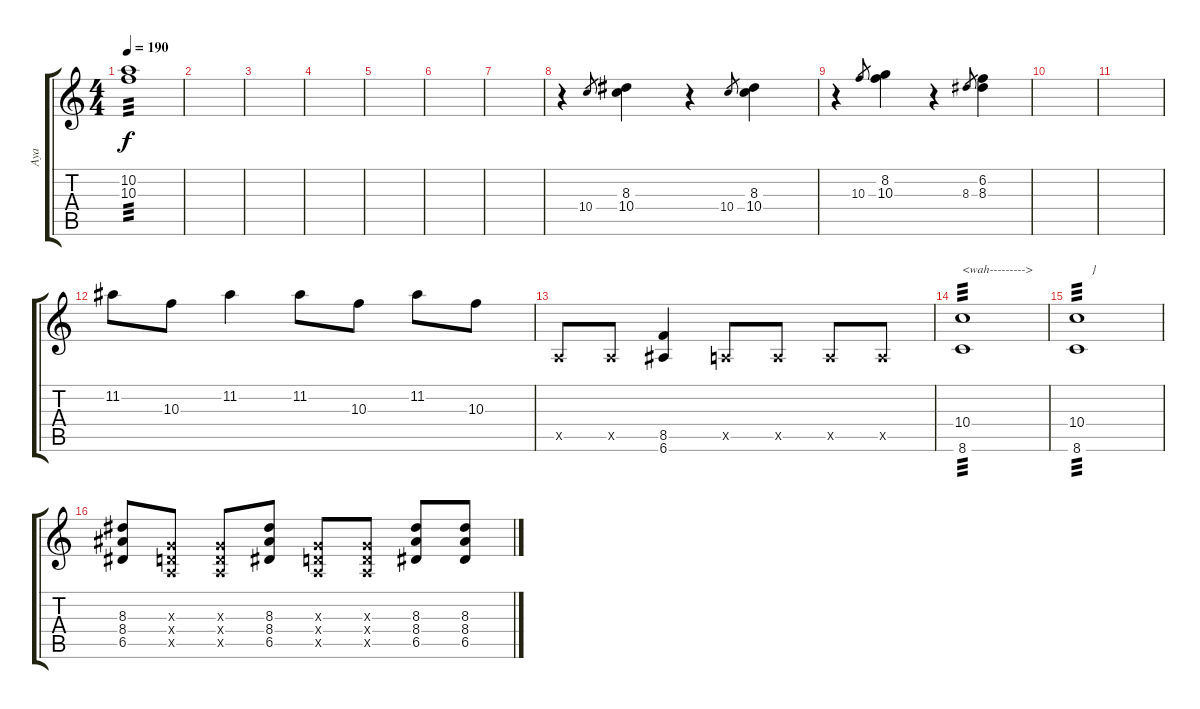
\track ("Aya" "Aya") {instrument distortionguitar}
\staff {score tabs}
\tuning (E4 B3 G3 D3 A2 E2) {hide}
\ts (4 4)
\tempo 190
\clef g2
\ks c
(10.2 10.3).1{tp 3 dy f} |
|
|
|
|
|
|
r.4 10.4.8{gr} (8.3 10.4).4 r.4 10.4.8{gr} (8.3 10.4).4 |
r.4 10.3.8{gr} (8.2 10.3).4 r.4 8.3.8{gr} (6.2 8.3).4 |
|
|
11.2.8 10.3.8 11.2.4 11.2.8 10.3.8 11.2.8 10.3.8 |
0.5{x}.8 0.5{x}.8 (8.5 6.6).4 0.5{x}.8 0.5{x}.8 0.5{x}.8 0.5{x}.8 |
(10.4 8.6).1{txt "<wah--------->" tp 3} |
(10.4 8.6).1{txt "     }" tp 3} |
(8.3 8.4 6.5).8 (0.3{x} 0.4{x} 0.5{x}).8 (0.3{x} 0.4{x} 0.5{x}).8 (8.3 8.4 6.5).8 (0.3{x} 0.4{x} 0.5{x}).8 (0.3{x} 0.4{x} 0.5{x}).8 (8.3 8.4 6.5).8 (8.3 8.4 6.5).8
